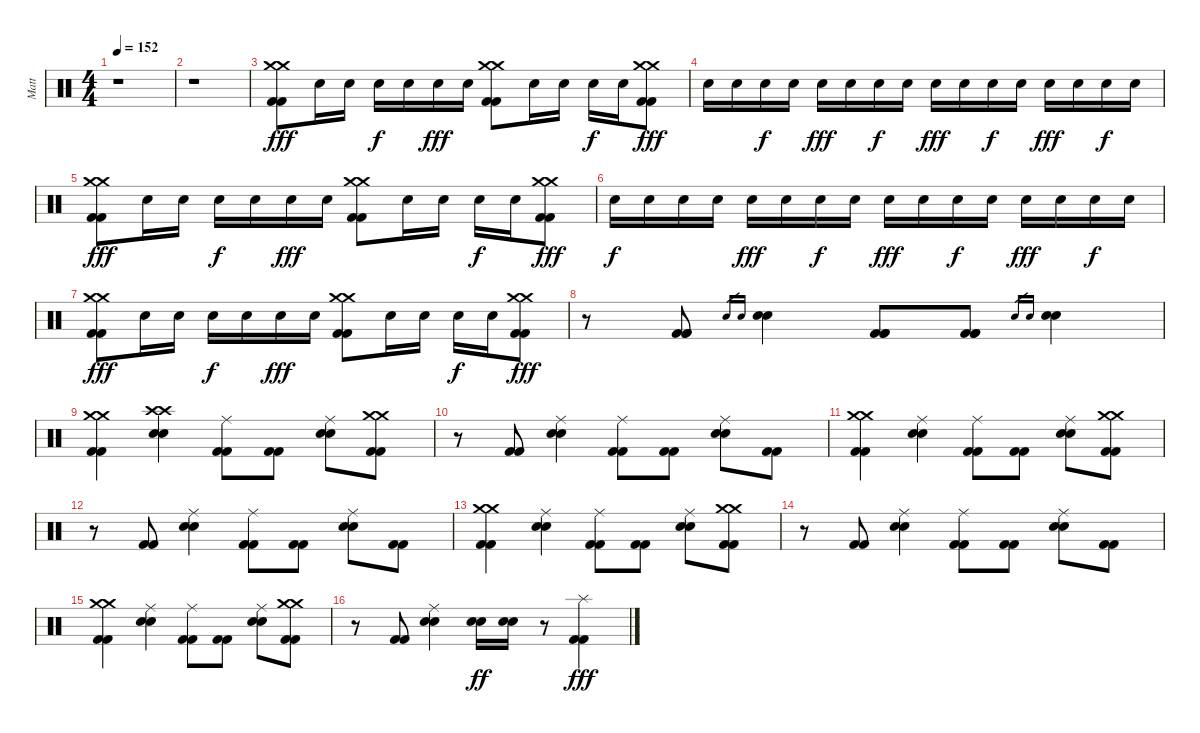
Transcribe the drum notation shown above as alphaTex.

\track ("Matt" "Matt") {instrument percussion}
\staff {score}
\articulation defaults
\ts (4 4)
\tempo 152
\clef neutral
\ks c
r.1{dy fff} |
r.1 |
("Crash medium (hit)" "Crash medium (hit)" "Kick (hit) 2" "Kick (hit) 2").8 "Electric Snare (hit)".16 "Electric Snare (hit)".16 "Electric Snare (hit)".16{dy f} "Electric Snare (hit)".16 "Electric Snare (hit)".16{dy fff} "Electric Snare (hit)".16 ("Crash medium (hit)" "Crash medium (hit)" "Kick (hit) 2" "Kick (hit) 2").8 "Electric Snare (hit)".16 "Electric Snare (hit)".16 "Electric Snare (hit)".16{dy f} "Electric Snare (hit)".16 ("Crash medium (hit)" "Crash medium (hit)" "Kick (hit) 2" "Kick (hit) 2").8{dy fff} |
"Electric Snare (hit)".16 "Electric Snare (hit)".16 "Electric Snare (hit)".16{dy f} "Electric Snare (hit)".16 "Electric Snare (hit)".16{dy fff} "Electric Snare (hit)".16 "Electric Snare (hit)".16{dy f} "Electric Snare (hit)".16 "Electric Snare (hit)".16{dy fff} "Electric Snare (hit)".16 "Electric Snare (hit)".16{dy f} "Electric Snare (hit)".16 "Electric Snare (hit)".16{dy fff} "Electric Snare (hit)".16 "Electric Snare (hit)".16{dy f} "Electric Snare (hit)".16 |
("Crash medium (hit)" "Crash medium (hit)" "Kick (hit) 2" "Kick (hit) 2").8{dy fff} "Electric Snare (hit)".16 "Electric Snare (hit)".16 "Electric Snare (hit)".16{dy f} "Electric Snare (hit)".16 "Electric Snare (hit)".16{dy fff} "Electric Snare (hit)".16 ("Crash medium (hit)" "Crash medium (hit)" "Kick (hit) 2" "Kick (hit) 2").8 "Electric Snare (hit)".16 "Electric Snare (hit)".16 "Electric Snare (hit)".16{dy f} "Electric Snare (hit)".16 ("Crash medium (hit)" "Crash medium (hit)" "Kick (hit) 2" "Kick (hit) 2").8{dy fff} |
"Electric Snare (hit)".16{dy f} "Electric Snare (hit)".16 "Electric Snare (hit)".16 "Electric Snare (hit)".16 "Electric Snare (hit)".16{dy fff} "Electric Snare (hit)".16 "Electric Snare (hit)".16{dy f} "Electric Snare (hit)".16 "Electric Snare (hit)".16{dy fff} "Electric Snare (hit)".16 "Electric Snare (hit)".16{dy f} "Electric Snare (hit)".16 "Electric Snare (hit)".16{dy fff} "Electric Snare (hit)".16 "Electric Snare (hit)".16{dy f} "Electric Snare (hit)".16 |
("Crash medium (hit)" "Crash medium (hit)" "Kick (hit) 2" "Kick (hit) 2").8{dy fff} "Electric Snare (hit)".16 "Electric Snare (hit)".16 "Electric Snare (hit)".16{dy f} "Electric Snare (hit)".16 "Electric Snare (hit)".16{dy fff} "Electric Snare (hit)".16 ("Crash medium (hit)" "Crash medium (hit)" "Kick (hit) 2" "Kick (hit) 2").8 "Electric Snare (hit)".16 "Electric Snare (hit)".16 "Electric Snare (hit)".16{dy f} "Electric Snare (hit)".16 ("Crash medium (hit)" "Crash medium (hit)" "Kick (hit) 2" "Kick (hit) 2").8{dy fff} |
r.8 ("Kick (hit) 2" "Kick (hit) 2" "Kick (hit) 2").8 "Electric Snare (hit)".16{gr} "Electric Snare (hit)".16{gr} ("Electric Snare (hit)" "Electric Snare (hit)").4 ("Kick (hit) 2" "Kick (hit) 2" "Kick (hit) 2").8 ("Kick (hit) 2" "Kick (hit) 2" "Kick (hit) 2").8 "Electric Snare (hit)".16{gr} "Electric Snare (hit)".16{gr} ("Electric Snare (hit)" "Electric Snare (hit)").4 |
("Crash medium (hit)" "Crash medium (hit)" "Kick (hit) 2" "Kick (hit) 2").4 ("Crash high (hit)" "Crash high (hit)" "Electric Snare (hit)" "Electric Snare (hit)").4 ("Ride (middle)" "Kick (hit) 2" "Kick (hit) 2").8 ("Kick (hit) 2" "Kick (hit) 2").8 ("Ride (middle)" "Electric Snare (hit)" "Electric Snare (hit)").8 ("Crash medium (hit)" "Crash medium (hit)" "Kick (hit) 2" "Kick (hit) 2").8 |
r.8 ("Kick (hit) 2" "Kick (hit) 2").8 ("Ride (middle)" "Electric Snare (hit)" "Electric Snare (hit)").4 ("Ride (middle)" "Kick (hit) 2" "Kick (hit) 2").8 ("Kick (hit) 2" "Kick (hit) 2").8 ("Ride (middle)" "Electric Snare (hit)" "Electric Snare (hit)").8 ("Kick (hit) 2" "Kick (hit) 2").8 |
("Crash medium (hit)" "Crash medium (hit)" "Kick (hit) 2" "Kick (hit) 2").4 ("Ride (middle)" "Electric Snare (hit)" "Electric Snare (hit)").4 ("Ride (middle)" "Kick (hit) 2" "Kick (hit) 2").8 ("Kick (hit) 2" "Kick (hit) 2").8 ("Ride (middle)" "Electric Snare (hit)" "Electric Snare (hit)").8 ("Crash medium (hit)" "Crash medium (hit)" "Kick (hit) 2" "Kick (hit) 2").8 |
r.8 ("Kick (hit) 2" "Kick (hit) 2").8 ("Ride (middle)" "Electric Snare (hit)" "Electric Snare (hit)").4 ("Ride (middle)" "Kick (hit) 2" "Kick (hit) 2").8 ("Kick (hit) 2" "Kick (hit) 2").8 ("Ride (middle)" "Electric Snare (hit)" "Electric Snare (hit)").8 ("Kick (hit) 2" "Kick (hit) 2").8 |
("Crash medium (hit)" "Crash medium (hit)" "Kick (hit) 2" "Kick (hit) 2").4 ("Ride (middle)" "Electric Snare (hit)" "Electric Snare (hit)").4 ("Ride (middle)" "Kick (hit) 2" "Kick (hit) 2").8 ("Kick (hit) 2" "Kick (hit) 2").8 ("Ride (middle)" "Electric Snare (hit)" "Electric Snare (hit)").8 ("Crash medium (hit)" "Crash medium (hit)" "Kick (hit) 2" "Kick (hit) 2").8 |
r.8 ("Kick (hit) 2" "Kick (hit) 2").8 ("Ride (middle)" "Electric Snare (hit)" "Electric Snare (hit)").4 ("Ride (middle)" "Kick (hit) 2" "Kick (hit) 2").8 ("Kick (hit) 2" "Kick (hit) 2").8 ("Ride (middle)" "Electric Snare (hit)" "Electric Snare (hit)").8 ("Kick (hit) 2" "Kick (hit) 2").8 |
("Crash medium (hit)" "Crash medium (hit)" "Kick (hit) 2" "Kick (hit) 2").4 ("Ride (middle)" "Electric Snare (hit)" "Electric Snare (hit)").4 ("Ride (middle)" "Kick (hit) 2" "Kick (hit) 2").8 ("Kick (hit) 2" "Kick (hit) 2").8 ("Ride (middle)" "Electric Snare (hit)" "Electric Snare (hit)").8 ("Crash medium (hit)" "Crash medium (hit)" "Kick (hit) 2" "Kick (hit) 2").8 |
r.8 ("Kick (hit) 2" "Kick (hit) 2").8 ("Ride (middle)" "Electric Snare (hit)" "Electric Snare (hit)").4 ("Electric Snare (hit)" "Electric Snare (hit)").16{dy ff} ("Electric Snare (hit)" "Electric Snare (hit)").16 r.8 ("Splash (hit)" "Kick (hit) 2" "Kick (hit) 2").4{dy fff}
